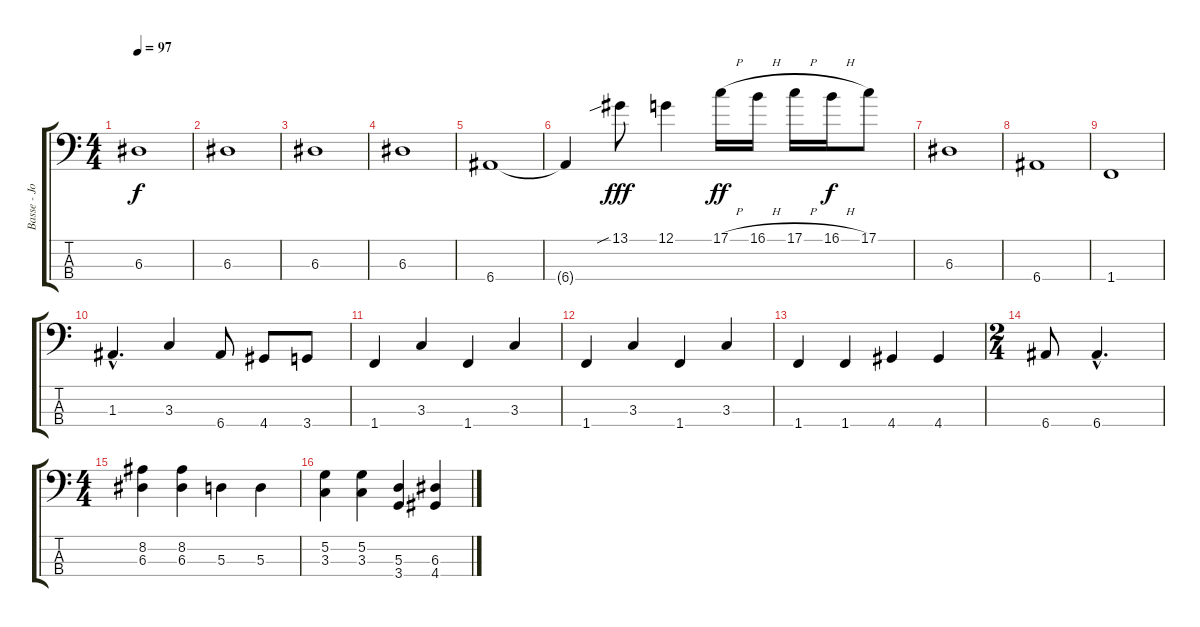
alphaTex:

\track ("Basse - John Deacon" "Basse - Jo") {instrument electricbassfinger}
\staff {score tabs}
\tuning (G2 D2 A1 E1) {hide}
\ts (4 4)
\tempo 97
\clef f4
\ks c
6.3.1{dy f} |
6.3.1 |
6.3.1 |
6.3.1 |
6.4.1 |
6.4{t}.4 13.1{sib}.8{dy fff} 12.1.4 17.1{h}.16{dy ff} 16.1{h}.16 17.1{h}.16 16.1{h}.16{dy f} 17.1.8 |
6.3.1 |
6.4.1 |
1.4.1 |
1.3{hac}.4{d} 3.3.4 6.4.8 4.4.8 3.4.8 |
1.4.4 3.3.4 1.4.4 3.3.4 |
1.4.4 3.3.4 1.4.4 3.3.4 |
1.4.4 1.4.4 4.4.4 4.4.4 |
\ts (2 4)
6.4.8 6.4{hac}.4{d} |
\ts (4 4)
(8.2 6.3).4 (8.2 6.3).4 5.3.4 5.3.4 |
(5.2 3.3).4 (5.2 3.3).4 (5.3 3.4).4 (6.3 4.4).4
